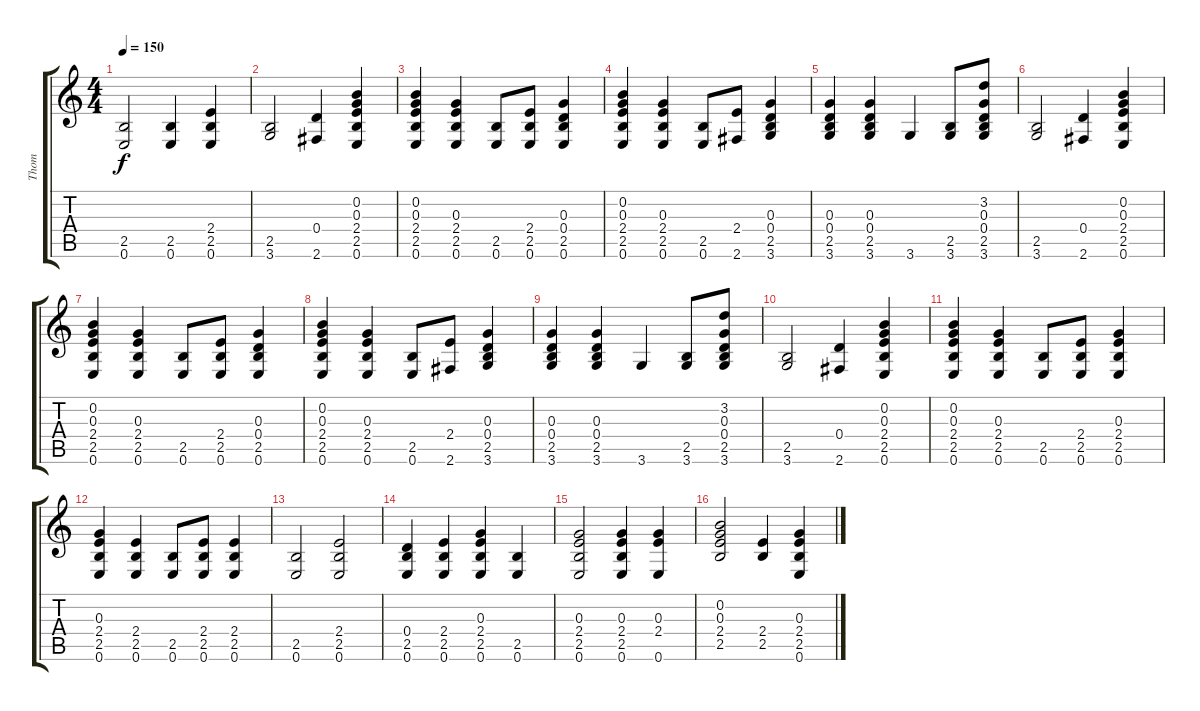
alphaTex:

\track ("Thom" "Thom") {instrument acousticguitarsteel}
\staff {score tabs}
\tuning (E4 B3 G3 D3 A2 E2) {hide}
\ts (4 4)
\tempo 150
\clef g2
\ks c
(2.5{t} 0.6).2{dy f} (2.5 0.6).4 (2.4 2.5 0.6).4 |
(2.5 3.6).2 (0.4 2.6).4 (0.2 0.3 2.4 2.5 0.6).4 |
(0.2 0.3 2.4 2.5 0.6).4 (0.3 2.4 2.5 0.6).4 (2.5 0.6).8 (2.4 2.5 0.6).8 (0.3 0.4 2.5 0.6).4 |
(0.2 0.3 2.4 2.5 0.6).4 (0.3 2.4 2.5 0.6).4 (2.5 0.6).8 (2.4 2.6).8 (0.3 0.4 2.5 3.6).4 |
(0.3 0.4 2.5 3.6).4 (0.3 0.4 2.5 3.6).4 3.6.4 (2.5 3.6).8 (3.2 0.3 0.4 2.5 3.6).8 |
(2.5 3.6).2 (0.4 2.6).4 (0.2 0.3 2.4 2.5 0.6).4 |
(0.2 0.3 2.4 2.5 0.6).4 (0.3 2.4 2.5 0.6).4 (2.5 0.6).8 (2.4 2.5 0.6).8 (0.3 0.4 2.5 0.6).4 |
(0.2 0.3 2.4 2.5 0.6).4 (0.3 2.4 2.5 0.6).4 (2.5 0.6).8 (2.4 2.6).8 (0.3 0.4 2.5 3.6).4 |
(0.3 0.4 2.5 3.6).4 (0.3 0.4 2.5 3.6).4 3.6.4 (2.5 3.6).8 (3.2 0.3 0.4 2.5 3.6).8 |
(2.5 3.6).2 (0.4 2.6).4 (0.2 0.3 2.4 2.5 0.6).4 |
(0.2 0.3 2.4 2.5 0.6).4 (0.3 2.4 2.5 0.6).4 (2.5 0.6).8 (2.4 2.5 0.6).8 (0.3 2.4 2.5 0.6).4 |
(0.3 2.4 2.5 0.6).4 (2.4 2.5 0.6).4 (2.5 0.6).8 (2.4 2.5 0.6).8 (2.4 2.5 0.6).4 |
(2.5 0.6).2 (2.4 2.5 0.6).2 |
(0.4 2.5 0.6).4 (2.4 2.5 0.6).4 (0.3 2.4 2.5 0.6).4 (2.5 0.6).4 |
(0.3 2.4 2.5 0.6).2 (0.3 2.4 2.5 0.6).4 (0.3 2.4 0.6).4 |
(0.2 0.3 2.4 2.5).2 (2.4 2.5).4 (0.3 2.4 2.5 0.6).4
